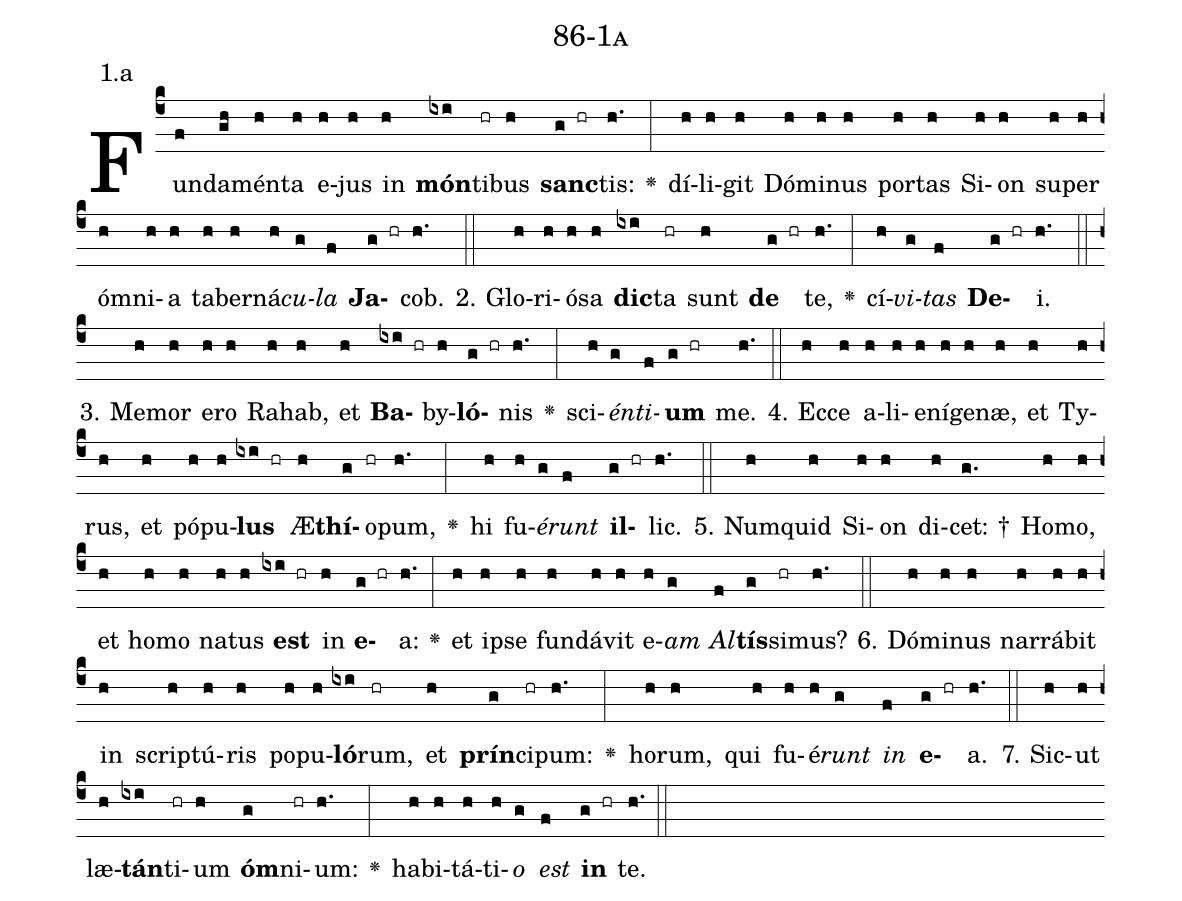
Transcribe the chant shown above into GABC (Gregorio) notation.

name: 86-1a;
annotation: 1.a;
%%
(c4)Fun(f)da(gh)mén(h)ta(h) e(h)jus(h) in(h) <b>món</b>(ixi)ti(hr)bus(h) <b>sanc</b>(g hr)tis:(h.) <v>\greheightstar</v>(:) dí(h)li(h)git(h) Dó(h)mi(h)nus(h) por(h)tas(h) Si(h)on(h) su(h)per(h) óm(h)ni(h)a(h) ta(h)ber(h)ná(h)<i>cu</i>(g)<i>la</i>(f) <b>Ja</b>(g hr)cob.(h.) (::)
2. Glo(h)ri(h)ó(h)sa(h) <b>dic</b>(ixi)ta(hr) sunt(h) <b>de</b>(g hr) te,(h.) <v>\greheightstar</v>(:) cí(h)<i>vi</i>(g)<i>tas</i>(f) <b>De</b>(g hr)i.(h.) (::)
3. Me(h)mor(h) e(h)ro(h) Ra(h)hab,(h) et(h) <b>Ba</b>(ixi hr)by(h)<b>ló</b>(g hr)nis(h.) <v>\greheightstar</v>(:) sci(h)<i>én</i>(g)<i>ti</i>(f)<b>um</b>(g hr) me.(h.) (::)
4. Ec(h)ce(h) a(h)li(h)e(h)ní(h)ge(h)næ,(h) et(h) Ty(h)rus,(h) et(h) pó(h)pu(h)<b>lus</b>(ixi hr) Æ(h)<b>thí</b>(g)o(hr)pum,(h.) <v>\greheightstar</v>(:) hi(h) fu(h)<i>é</i>(g)<i>runt</i>(f) <b>il</b>(g hr)lic.(h.) (::)
5. Num(h)quid(h) Si(h)on(h) di(h)cet: †(g.) Ho(h)mo,(h) et(h) ho(h)mo(h) na(h)tus(h) <b>est</b>(ixi hr) in(h) <b>e</b>(g hr)a:(h.) <v>\greheightstar</v>(:) et(h) ip(h)se(h) fun(h)dá(h)vit(h) e(h)<i>am</i>(g) <i>Al</i>(f)<b>tís</b>(g)si(hr)mus?(h.) (::)
6. Dó(h)mi(h)nus(h) nar(h)rá(h)bit(h) in(h) scrip(h)tú(h)ris(h) po(h)pu(h)<b>ló</b>(ixi)rum,(hr) et(h) <b>prín</b>(g)ci(hr)pum:(h.) <v>\greheightstar</v>(:) ho(h)rum,(h) qui(h) fu(h)é(h)<i>runt</i>(g) <i>in</i>(f) <b>e</b>(g hr)a.(h.) (::)
7. Sic(h)ut(h) læ(h)<b>tán</b>(ixi)ti(hr)um(h) <b>óm</b>(g)ni(hr)um:(h.) <v>\greheightstar</v>(:) ha(h)bi(h)tá(h)ti(h)<i>o</i>(g) <i>est</i>(f) <b>in</b>(g hr) te.(h.) (::)
